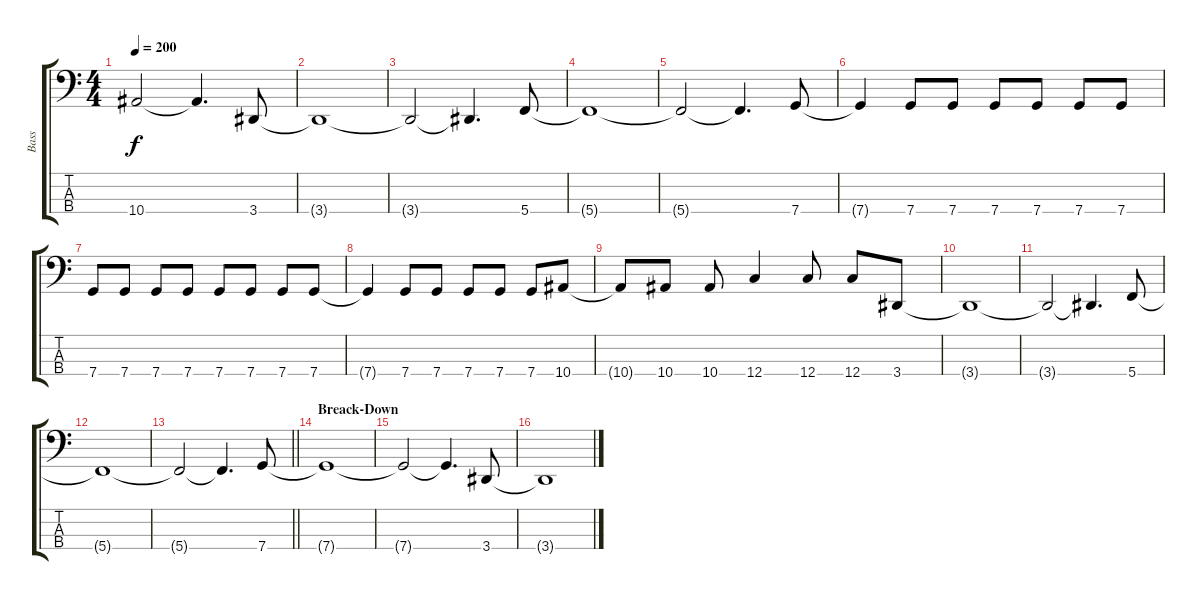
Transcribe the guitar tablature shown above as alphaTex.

\track ("Bass" "Bass") {instrument electricbasspick}
\staff {score tabs}
\tuning (F2 C2 G1 C1) {hide}
\ts (4 4)
\tempo 200
\clef f4
\ks c
10.4{t}.2{dy f} 10.4{t}.4{d} 3.4.8 |
3.4{t}.1 |
3.4{t}.2 3.4{t}.4{d} 5.4.8 |
5.4{t}.1 |
5.4{t}.2 5.4{t}.4{d} 7.4.8 |
7.4{t}.4 7.4.8 7.4.8 7.4.8 7.4.8 7.4.8 7.4.8 |
7.4.8 7.4.8 7.4.8 7.4.8 7.4.8 7.4.8 7.4.8 7.4.8 |
7.4{t}.4 7.4.8 7.4.8 7.4.8 7.4.8 7.4.8 10.4.8 |
10.4{t}.8 10.4.8 10.4.8 12.4.4 12.4.8 12.4.8 3.4.8 |
3.4{t}.1 |
3.4{t}.2 3.4{t}.4{d} 5.4.8 |
5.4{t}.1 |
\barLineRight lightlight
5.4{t}.2 5.4{t}.4{d} 7.4.8 |
\section ("" "Breack-Down")
7.4{t}.1 |
7.4{t}.2 7.4{t}.4{d} 3.4.8 |
3.4{t}.1
